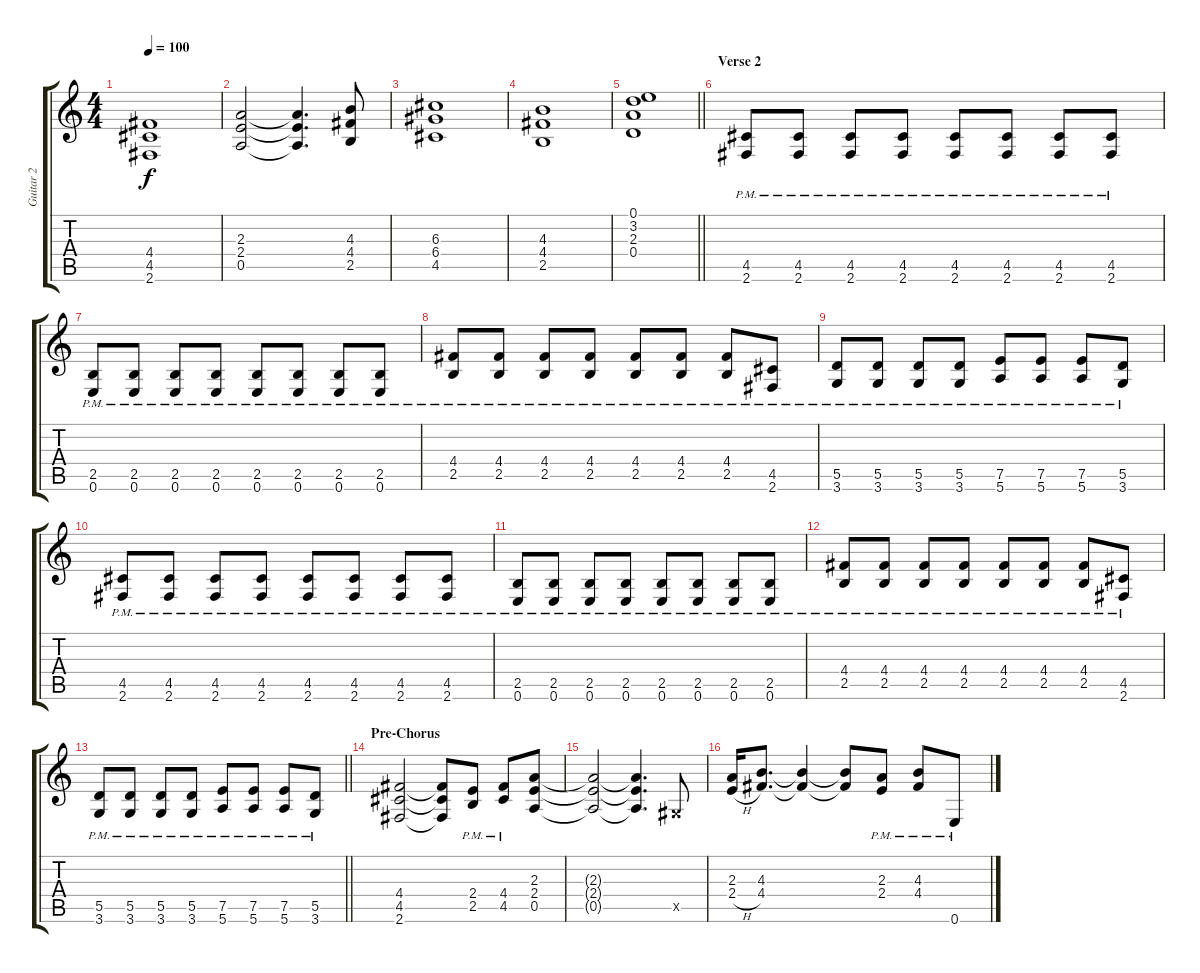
\track ("Guitar 2" "Guitar 2") {instrument distortionguitar}
\staff {score tabs}
\tuning (E4 B3 G3 D3 A2 E2) {hide}
\ts (4 4)
\tempo 100
\clef g2
\ks c
(4.4 4.5 2.6).1{dy f} |
(2.3 2.4 0.5).2 (2.3{t} 2.4{t} 0.5{t}).4{d} (4.3 4.4 2.5).8 |
(6.3 6.4 4.5).1 |
(4.3 4.4 2.5).1 |
\barLineRight lightlight
(0.1 3.2 2.3 0.4).1 |
\section ("" "Verse 2")
(4.5{pm} 2.6).8 (4.5{pm} 2.6).8 (4.5{pm} 2.6).8 (4.5{pm} 2.6).8 (4.5{pm} 2.6).8 (4.5{pm} 2.6).8 (4.5{pm} 2.6).8 (4.5{pm} 2.6).8 |
(2.5{pm} 0.6).8 (2.5{pm} 0.6).8 (2.5{pm} 0.6).8 (2.5{pm} 0.6).8 (2.5{pm} 0.6).8 (2.5{pm} 0.6).8 (2.5{pm} 0.6).8 (2.5{pm} 0.6).8 |
(4.4{pm} 2.5).8 (4.4{pm} 2.5).8 (4.4{pm} 2.5).8 (4.4{pm} 2.5).8 (4.4{pm} 2.5).8 (4.4{pm} 2.5).8 (4.4{pm} 2.5).8 (4.5{pm} 2.6).8 |
(5.5{pm} 3.6).8 (5.5{pm} 3.6).8 (5.5{pm} 3.6).8 (5.5{pm} 3.6).8 (7.5{pm} 5.6).8 (7.5{pm} 5.6).8 (7.5{pm} 5.6).8 (5.5{pm} 3.6).8 |
(4.5{pm} 2.6).8 (4.5{pm} 2.6).8 (4.5{pm} 2.6).8 (4.5{pm} 2.6).8 (4.5{pm} 2.6).8 (4.5{pm} 2.6).8 (4.5{pm} 2.6).8 (4.5{pm} 2.6).8 |
(2.5{pm} 0.6).8 (2.5{pm} 0.6).8 (2.5{pm} 0.6).8 (2.5{pm} 0.6).8 (2.5{pm} 0.6).8 (2.5{pm} 0.6).8 (2.5{pm} 0.6).8 (2.5{pm} 0.6).8 |
(4.4{pm} 2.5).8 (4.4{pm} 2.5).8 (4.4{pm} 2.5).8 (4.4{pm} 2.5).8 (4.4{pm} 2.5).8 (4.4{pm} 2.5).8 (4.4{pm} 2.5).8 (4.5{pm} 2.6).8 |
\barLineRight lightlight
(5.5{pm} 3.6).8 (5.5{pm} 3.6).8 (5.5{pm} 3.6).8 (5.5{pm} 3.6).8 (7.5{pm} 5.6).8 (7.5{pm} 5.6).8 (7.5{pm} 5.6).8 (5.5{pm} 3.6).8 |
\section ("" "Pre-Chorus")
(4.4 4.5 2.6).2 (4.4{t} 4.5{t} 2.6{t}).8 (2.4{pm} 2.5{pm}).8 (4.4{pm} 4.5{pm}).8 (2.3 2.4 0.5).8 |
(2.3{t} 2.4{t} 0.5{t}).2 (2.3{t} 2.4{t} 0.5{t}).4{d} -1.5{x}.8 |
(2.3 2.4{h}).16 (4.3 4.4).8{d} (4.3{t} 4.4{t}).4 (4.3{t} 4.4{t}).8 (2.3{pm} 2.4{pm}).8 (4.3{pm} 4.4{pm}).8 0.6{pm}.8
